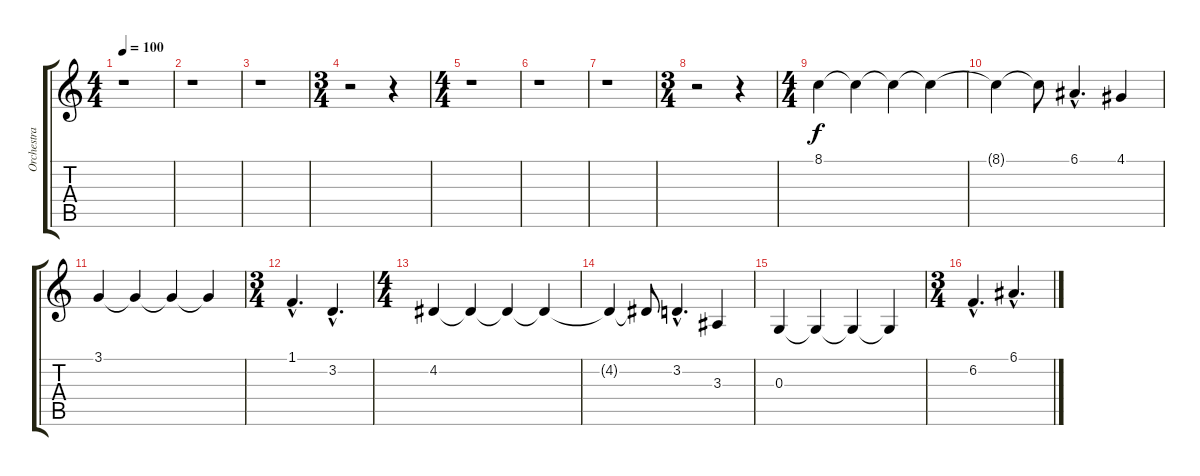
\track ("Orchestra Of Eternity" "Orchestra ") {instrument stringensemble1}
\staff {score tabs}
\tuning (E4 B3 G3 D3 A2 E2) {hide}
\ts (4 4)
\tempo 100
\tempo 97
\tempo 100
\clef g2
\ks c
r.1{dy f instrument stringensemble1} |
r.1 |
r.1 |
\ts (3 4)
r.2 r.4 |
\ts (4 4)
r.1 |
r.1 |
r.1 |
\ts (3 4)
r.2 r.4 |
\ts (4 4)
8.1.4 8.1{t}.4 8.1{t}.4 8.1{t}.4 |
8.1{t}.4 8.1{t}.8 6.1{hac}.4{d} 4.1.4 |
3.1.4 3.1{t}.4 3.1{t}.4 3.1{t}.4 |
\ts (3 4)
1.1{hac}.4{d} 3.2{hac}.4{d} |
\ts (4 4)
4.2.4 4.2{t}.4 4.2{t}.4 4.2{t}.4 |
4.2{t}.4 4.2{t}.8 3.2{hac}.4{d} 3.3.4 |
0.3.4 0.3{t}.4 0.3{t}.4 0.3{t}.4 |
\ts (3 4)
6.2{hac}.4{d} 6.1{hac}.4{d}
